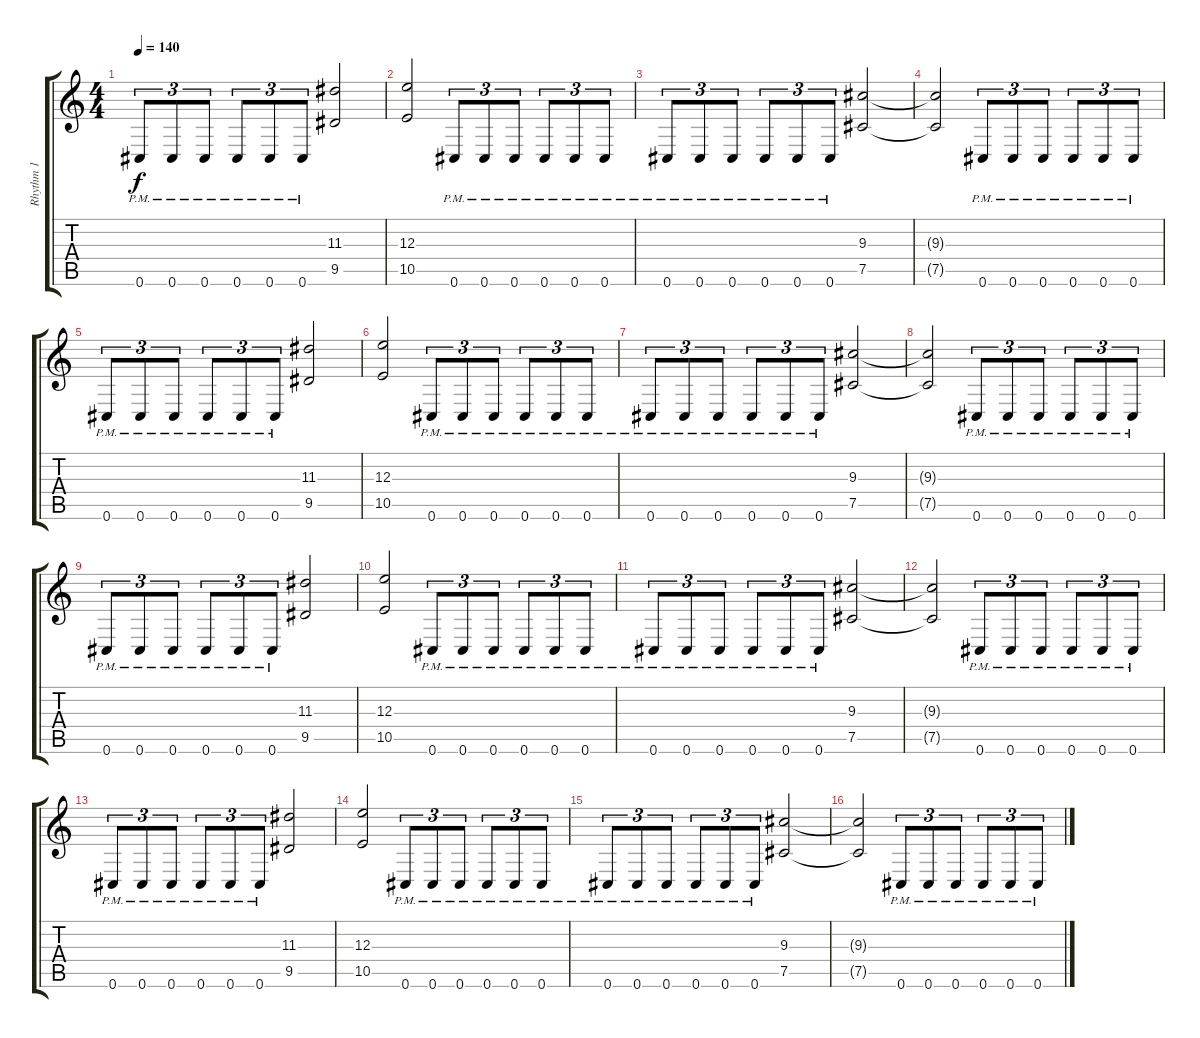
\track ("Rhythm 1" "Rhythm 1") {instrument distortionguitar}
\staff {score tabs}
\tuning (Db4 Ab3 E3 B2 Gb2 Db2) {hide}
\ts (4 4)
\tempo 140
\clef g2
\ks c
0.6{pm}.8{tu (3 2) dy f} 0.6{pm}.8{tu (3 2)} 0.6{pm}.8{tu (3 2)} 0.6{pm}.8{tu (3 2)} 0.6{pm}.8{tu (3 2)} 0.6{pm}.8{tu (3 2)} (11.3 9.5).2 |
(12.3 10.5).2 0.6{pm}.8{tu (3 2)} 0.6{pm}.8{tu (3 2)} 0.6{pm}.8{tu (3 2)} 0.6{pm}.8{tu (3 2)} 0.6{pm}.8{tu (3 2)} 0.6{pm}.8{tu (3 2)} |
0.6{pm}.8{tu (3 2)} 0.6{pm}.8{tu (3 2)} 0.6{pm}.8{tu (3 2)} 0.6{pm}.8{tu (3 2)} 0.6{pm}.8{tu (3 2)} 0.6{pm}.8{tu (3 2)} (9.3 7.5).2 |
(9.3{t} 7.5{t}).2 0.6{pm}.8{tu (3 2)} 0.6{pm}.8{tu (3 2)} 0.6{pm}.8{tu (3 2)} 0.6{pm}.8{tu (3 2)} 0.6{pm}.8{tu (3 2)} 0.6{pm}.8{tu (3 2)} |
0.6{pm}.8{tu (3 2)} 0.6{pm}.8{tu (3 2)} 0.6{pm}.8{tu (3 2)} 0.6{pm}.8{tu (3 2)} 0.6{pm}.8{tu (3 2)} 0.6{pm}.8{tu (3 2)} (11.3 9.5).2 |
(12.3 10.5).2 0.6{pm}.8{tu (3 2)} 0.6{pm}.8{tu (3 2)} 0.6{pm}.8{tu (3 2)} 0.6{pm}.8{tu (3 2)} 0.6{pm}.8{tu (3 2)} 0.6{pm}.8{tu (3 2)} |
0.6{pm}.8{tu (3 2)} 0.6{pm}.8{tu (3 2)} 0.6{pm}.8{tu (3 2)} 0.6{pm}.8{tu (3 2)} 0.6{pm}.8{tu (3 2)} 0.6{pm}.8{tu (3 2)} (9.3 7.5).2 |
(9.3{t} 7.5{t}).2 0.6{pm}.8{tu (3 2)} 0.6{pm}.8{tu (3 2)} 0.6{pm}.8{tu (3 2)} 0.6{pm}.8{tu (3 2)} 0.6{pm}.8{tu (3 2)} 0.6{pm}.8{tu (3 2)} |
0.6{pm}.8{tu (3 2)} 0.6{pm}.8{tu (3 2)} 0.6{pm}.8{tu (3 2)} 0.6{pm}.8{tu (3 2)} 0.6{pm}.8{tu (3 2)} 0.6{pm}.8{tu (3 2)} (11.3 9.5).2 |
(12.3 10.5).2 0.6{pm}.8{tu (3 2)} 0.6{pm}.8{tu (3 2)} 0.6{pm}.8{tu (3 2)} 0.6{pm}.8{tu (3 2)} 0.6{pm}.8{tu (3 2)} 0.6{pm}.8{tu (3 2)} |
0.6{pm}.8{tu (3 2)} 0.6{pm}.8{tu (3 2)} 0.6{pm}.8{tu (3 2)} 0.6{pm}.8{tu (3 2)} 0.6{pm}.8{tu (3 2)} 0.6{pm}.8{tu (3 2)} (9.3 7.5).2 |
(9.3{t} 7.5{t}).2 0.6{pm}.8{tu (3 2)} 0.6{pm}.8{tu (3 2)} 0.6{pm}.8{tu (3 2)} 0.6{pm}.8{tu (3 2)} 0.6{pm}.8{tu (3 2)} 0.6{pm}.8{tu (3 2)} |
0.6{pm}.8{tu (3 2)} 0.6{pm}.8{tu (3 2)} 0.6{pm}.8{tu (3 2)} 0.6{pm}.8{tu (3 2)} 0.6{pm}.8{tu (3 2)} 0.6{pm}.8{tu (3 2)} (11.3 9.5).2 |
(12.3 10.5).2 0.6{pm}.8{tu (3 2)} 0.6{pm}.8{tu (3 2)} 0.6{pm}.8{tu (3 2)} 0.6{pm}.8{tu (3 2)} 0.6{pm}.8{tu (3 2)} 0.6{pm}.8{tu (3 2)} |
0.6{pm}.8{tu (3 2)} 0.6{pm}.8{tu (3 2)} 0.6{pm}.8{tu (3 2)} 0.6{pm}.8{tu (3 2)} 0.6{pm}.8{tu (3 2)} 0.6{pm}.8{tu (3 2)} (9.3 7.5).2 |
(9.3{t} 7.5{t}).2 0.6{pm}.8{tu (3 2)} 0.6{pm}.8{tu (3 2)} 0.6{pm}.8{tu (3 2)} 0.6{pm}.8{tu (3 2)} 0.6{pm}.8{tu (3 2)} 0.6{pm}.8{tu (3 2)}
